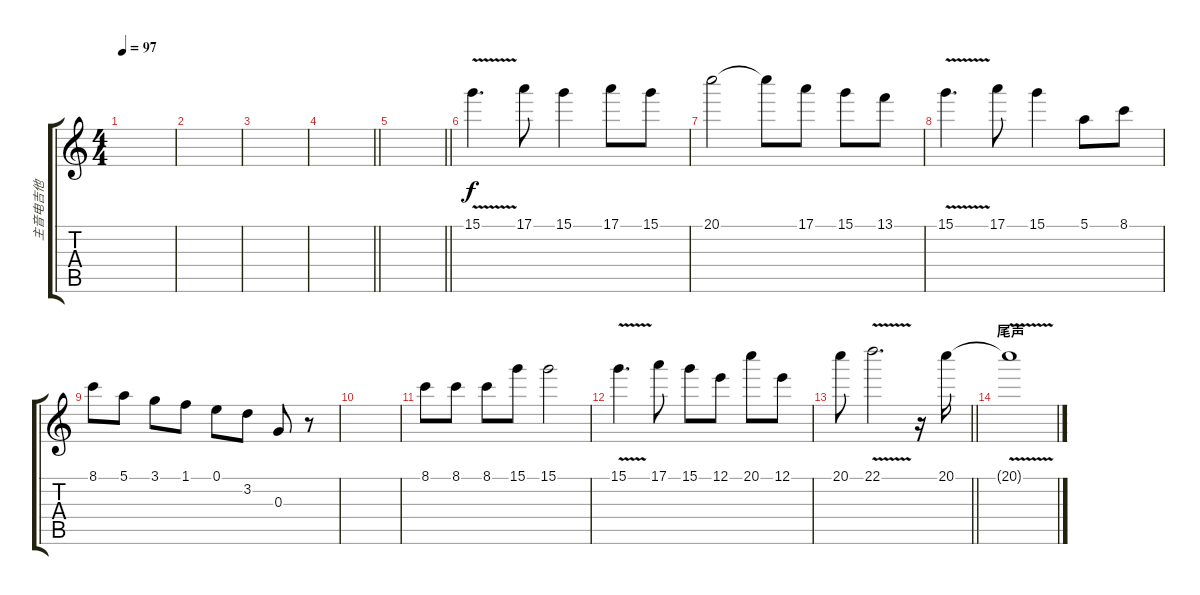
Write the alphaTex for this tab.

\track ("主音电吉他" "主音电吉他") {instrument overdrivenguitar}
\staff {score tabs}
\tuning (E4 B3 G3 D3 A2 E2) {hide}
\ts (4 4)
\tempo 97
\clef g2
\ks c
|
|
|
\barLineRight lightlight
|
\barLineRight lightlight
|
\section ("" "")
15.1{v}.4{d} 17.1.8 15.1.4 17.1.8 15.1.8 |
20.1.2 20.1{t}.8 17.1.8 15.1.8 13.1.8 |
15.1{v}.4{d} 17.1.8 15.1.4 5.1.8 8.1.8 |
8.1.8 5.1.8 3.1.8 1.1.8 0.1.8 3.2.8 0.3.8 r.8 |
|
8.1.8 8.1.8 8.1.8 15.1.8 15.1.2 |
15.1{v}.4{d} 17.1.8 15.1.8 12.1.8 20.1.8 12.1.8 |
\barLineRight lightlight
20.1.8 22.1{v}.2{d} r.16 20.1.16 |
\section ("" "尾声")
20.1{v t}.1
